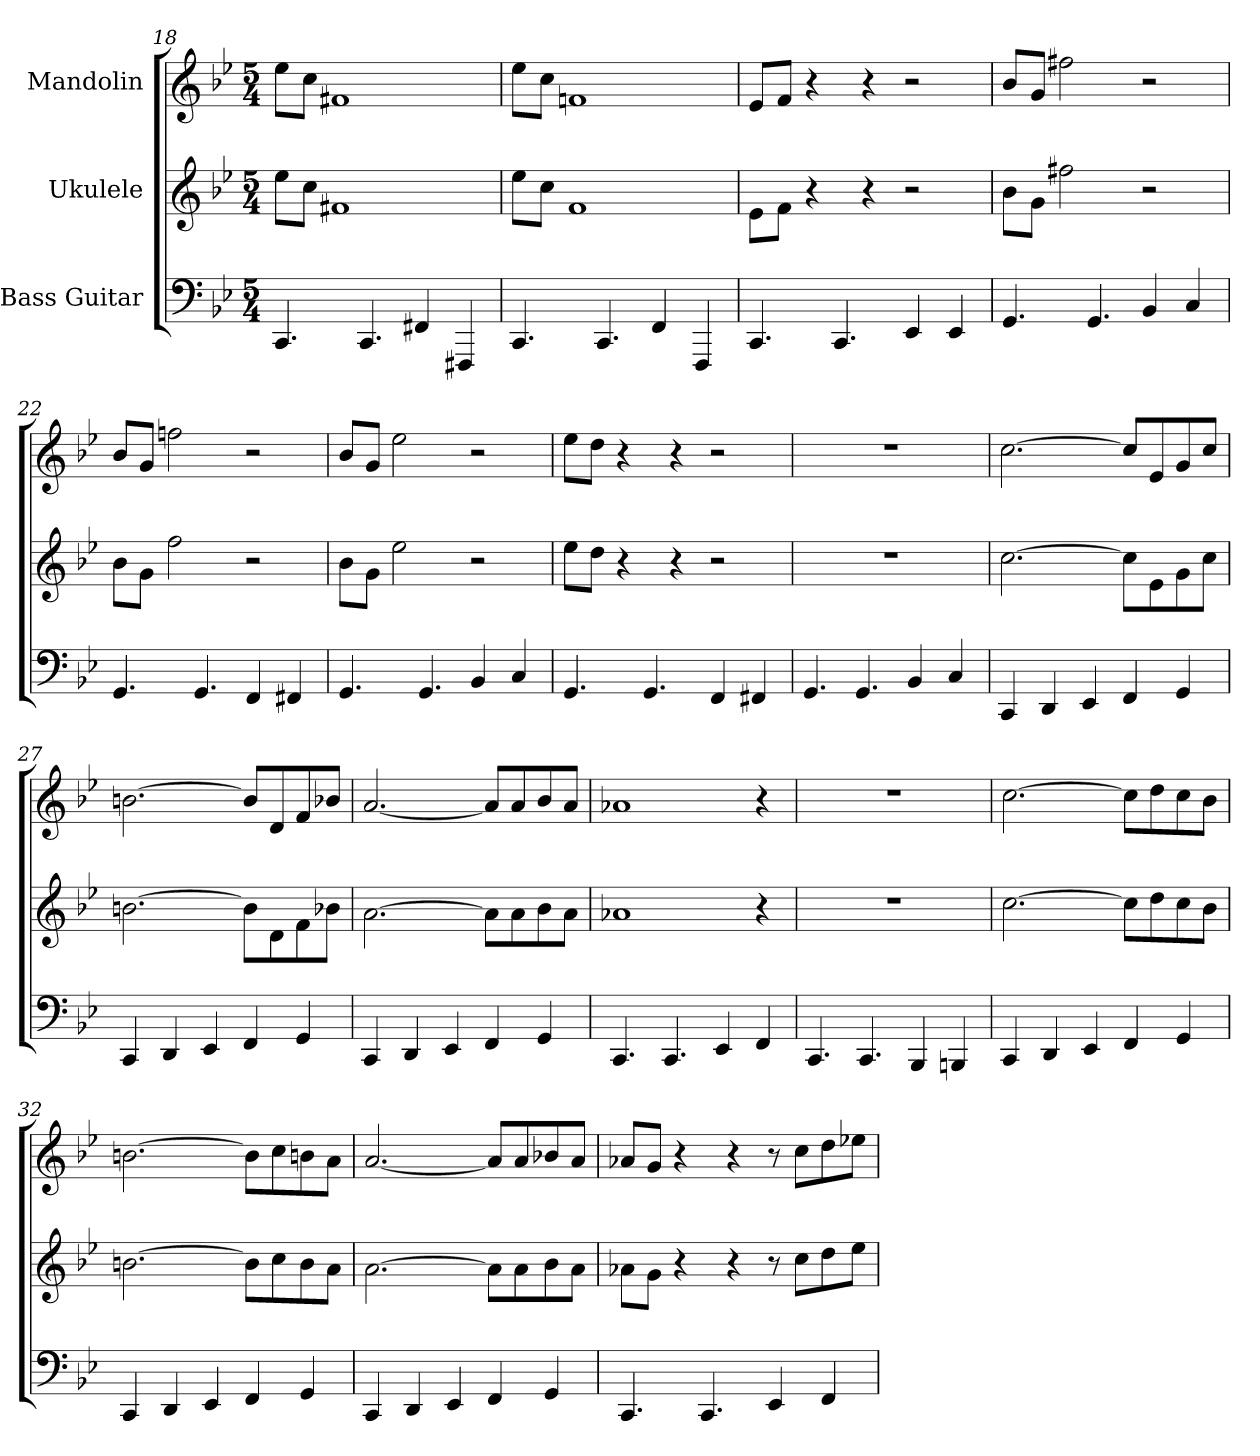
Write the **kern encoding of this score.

**kern	**kern	**kern
*part3	*part2	*part1
*staff3	*staff2	*staff1
*I"Bass Guitar	*I"Ukulele	*I"Mandolin
*	*	*clefG2
*k[b-e-]	*k[b-e-]	*k[b-e-]
*g:	*g:	*g:
*M5/4	*M5/4	*M5/4
=18	=18	=18
4.CCi/	8ee-j\L	8ee-Z\L
.	8ccj\J	8ccZ\J
.	1f#j	1f#XZ
4.CCi/	.	.
4FF#i/	.	.
4FFF#i/	.	.
!!LO:LB:g=z
=19	=19	=19
4.CCi/	8ee-j\L	8ee-Z\L
.	8ccj\J	8ccZ\J
.	1fj	1fnZ
4.CCi/	.	.
4FFi/	.	.
4FFFi/	.	.
=20	=20	=20
4.CCi/	8e-j\L	8e-Z/L
.	8fj\J	8fZ/J
.	4r	4r
4.CCi/	.	.
.	4r	4r
4EE-i/	2r	2r
4EE-i/	.	.
=21	=21	=21
4.GGi/	8b-j\L	8b-Z/L
.	8gj\J	8gZ/J
.	2ff#j\	2ff#XZ\
4.GGi/	.	.
4BB-i/	2r	2r
4Ci/	.	.
=22	=22	=22
4.GGi/	8b-j\L	8b-Z/L
.	8gj\J	8gZ/J
.	2ffj\	2ffnZ\
4.GGi/	.	.
4FFi/	2r	2r
4FF#i/	.	.
!!LO:LB:g=z
=23	=23	=23
4.GGi/	8b-j\L	8b-Z/L
.	8gj\J	8gZ/J
.	2ee-j\	2ee-Z\
4.GGi/	.	.
4BB-i/	2r	2r
4Ci/	.	.
=24	=24	=24
4.GGi/	8ee-j\L	8ee-Z\L
.	8ddj\J	8ddZ\J
.	4r	4r
4.GGi/	.	.
.	4r	4r
4FFi/	2r	2r
4FF#i/	.	.
=25	=25	=25
!	!LO:N:vis=1	!LO:N:vis=1
4.GGi/	4%5r	4%5r
4.GGi/	.	.
4BB-i/	.	.
4Ci/	.	.
=26	=26	=26
4CCi/	[2.ccj\	[2.ccZ\
4DDi/	.	.
4EE-i/	.	.
4FFi/	8ccj\L]	8ccZ/L]
.	8e-j\	8e-Z/
4GGi/	8gj\	8gZ/
.	8ccj\J	8ccZ/J
!!LO:LB:g=z
=27	=27	=27
4CCi/	[2.bj\	[2.bnZ\
4DDi/	.	.
4EE-i/	.	.
4FFi/	8bj\L]	8bZ/L]
.	8dj\	8dZ/
4GGi/	8fj\	8fZ/
.	8b-j\J	8b-XZ/J
=28	=28	=28
4CCi/	[2.aj\	[2.aZ/
4DDi/	.	.
4EE-i/	.	.
4FFi/	8aj\L]	8aZ/L]
.	8aj\	8aZ/
4GGi/	8b-j\	8b-Z/
.	8aj\J	8aZ/J
=29	=29	=29
4.CCi/	1a-j	1a-XZ
4.CCi/	.	.
4EE-i/	.	.
4FFi/	4r	4r
=30	=30	=30
!	!LO:N:vis=1	!LO:N:vis=1
4.CCi/	4%5r	4%5r
4.CCi/	.	.
4BBB-i/	.	.
4BBBi/	.	.
!!LO:PB:g=z
=31	=31	=31
4CCi/	[2.ccj\	[2.ccZ\
4DDi/	.	.
4EE-i/	.	.
4FFi/	8ccj\L]	8ccZ\L]
.	8ddj\	8ddZ\
4GGi/	8ccj\	8ccZ\
.	8b-j\J	8b-Z\J
=32	=32	=32
4CCi/	[2.bj\	[2.bnZ\
4DDi/	.	.
4EE-i/	.	.
4FFi/	8bj\L]	8bnZ\L]
.	8ccj\	8ccZ\
4GGi/	8bj\	8bnZ\
.	8aj\J	8aZ\J
=33	=33	=33
4CCi/	[2.aj\	[2.aZ/
4DDi/	.	.
4EE-i/	.	.
4FFi/	8aj\L]	8aZ/L]
.	8aj\	8aZ/
4GGi/	8b-j\	8b-XZ/
.	8aj\J	8aZ/J
=34	=34	=34
4.CCi/	8a-j\L	8a-XZ/L
.	8gj\J	8gZ/J
.	4r	4r
4.CCi/	.	.
.	4r	4r
4EE-i/	8r	8r
.	8ccj\L	8ccZ\L
4FFi/	8ddj\	8ddZ\
.	8ee-j\J	8ee-XZ\J
=	=	=
*-	*-	*-
